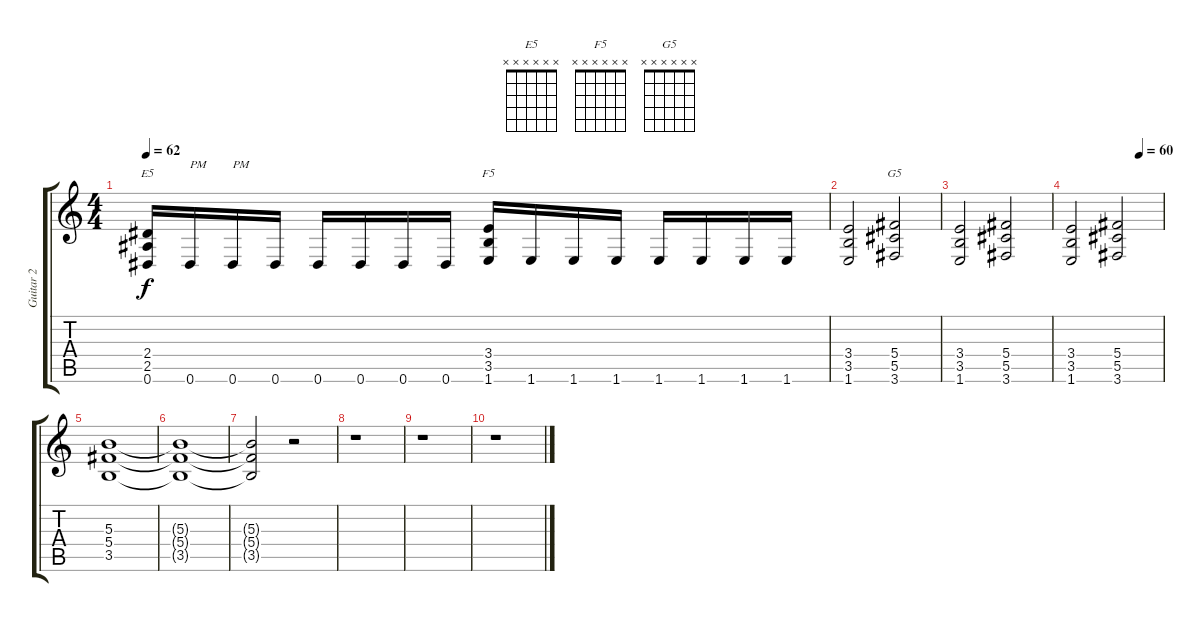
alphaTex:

\track ("Guitar 2" "Guitar 2") {instrument overdrivenguitar}
\staff {score tabs}
\tuning (Eb4 Bb3 Gb3 Db3 Ab2 Eb2) {hide}
\chord ("E5" x x x x x x) {firstfret 0}
\chord ("F5" x x x x x x) {firstfret 0}
\chord ("G5" x x x x x x) {firstfret 0}
\ts (4 4)
\tempo 62
\clef g2
\ks c
(2.4 2.5 0.6).16{ch "E5" dy f} 0.6.16{txt "PM"} 0.6.16{txt "PM"} 0.6.16 0.6.16 0.6.16 0.6.16 0.6.16 (3.4 3.5 1.6).16{ch "F5"} 1.6.16 1.6.16 1.6.16 1.6.16 1.6.16 1.6.16 1.6.16 |
(3.4 3.5 1.6).2 (5.4 5.5 3.6).2{ch "G5"} |
(3.4 3.5 1.6).2 (5.4 5.5 3.6).2 |
\tempo (60 0.75)
(3.4 3.5 1.6).2 (5.4 5.5 3.6).2 |
(5.3 5.4 3.5).1 |
(5.3{t} 5.4{t} 3.5{t}).1{volume 0} |
(5.3{t} 5.4{t} 3.5{t}).2 r.2 |
r.1 |
r.1 |
r.1
